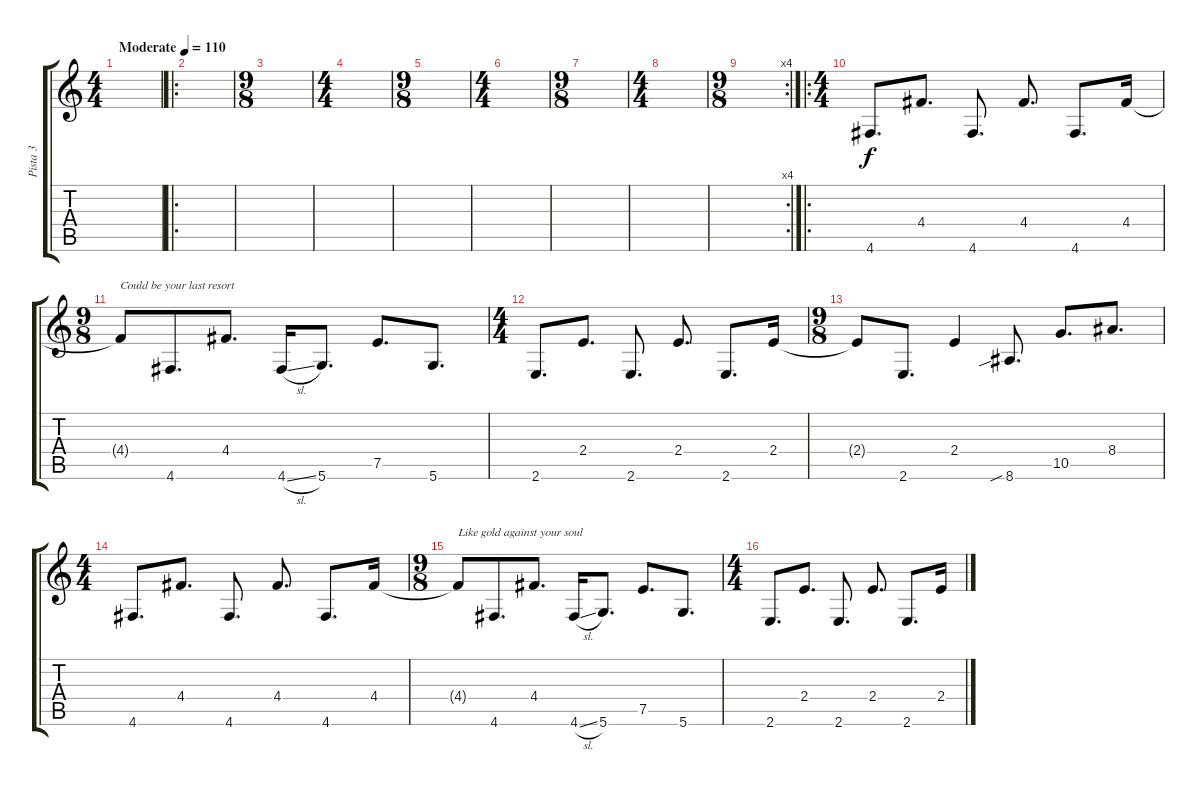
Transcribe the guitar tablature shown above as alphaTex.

\track ("Pista 3" "Pista 3") {instrument overdrivenguitar}
\staff {score tabs}
\tuning (E4 B3 G3 D3 A2 D2) {hide}
\ts (4 4)
\tempo (110 "Moderate")
\clef g2
\ks c
|
\ro
|
\ts (9 8)
|
\ts (4 4)
|
\ts (9 8)
|
\ts (4 4)
|
\ts (9 8)
|
\ts (4 4)
|
\rc 4
\ts (9 8)
|
\ro
\ts (4 4)
4.6.8{d} 4.4.8{d} 4.6.8{d} 4.4.8{d} 4.6.8{d} 4.4.16 |
\ts (9 8)
4.4{t}.8{txt "Could be your last resort"} 4.6.8{d} 4.4.8{d} 4.6{sl}.16 5.6.8{d} 7.5.8{d} 5.6.8{d} |
\ts (4 4)
2.6.8{d} 2.4.8{d} 2.6.8{d} 2.4.8{d} 2.6.8{d} 2.4.16 |
\ts (9 8)
2.4{t}.8 2.6.8{d} 2.4.4 8.6{sib}.8{d} 10.5.8{d} 8.4.8{d} |
\ts (4 4)
4.6.8{d} 4.4.8{d} 4.6.8{d} 4.4.8{d} 4.6.8{d} 4.4.16 |
\ts (9 8)
4.4{t}.8{txt "Like gold against your soul"} 4.6.8{d} 4.4.8{d} 4.6{sl}.16 5.6.8{d} 7.5.8{d} 5.6.8{d} |
\ts (4 4)
2.6.8{d} 2.4.8{d} 2.6.8{d} 2.4.8{d} 2.6.8{d} 2.4.16
